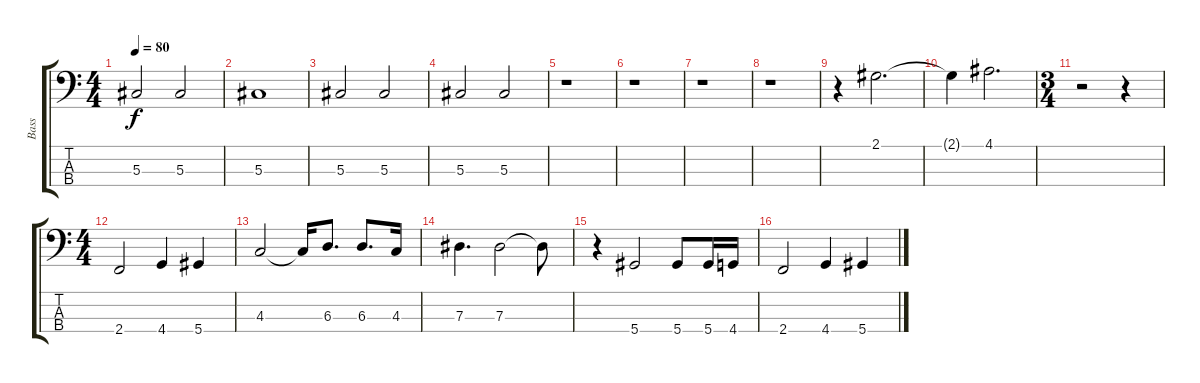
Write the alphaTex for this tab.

\track ("Bass" "Bass") {instrument electricbasspick}
\staff {score tabs}
\tuning (Gb2 Db2 Ab1 Eb1) {hide}
\ts (4 4)
\tempo 80
\clef f4
\ks c
5.3.2{dy f} 5.3.2 |
5.3.1 |
5.3.2 5.3.2 |
5.3.2 5.3.2 |
r.1 |
r.1 |
r.1 |
r.1 |
r.4 2.1.2{d} |
2.1{t}.4 4.1.2{d} |
\ts (3 4)
r.2 r.4 |
\ts (4 4)
2.4.2 4.4.4 5.4.4 |
4.3.2 4.3{t}.16 6.3.8{d} 6.3.8{d} 4.3.16 |
7.3.4{d} 7.3.2 7.3{t}.8 |
r.4 5.4.2 5.4.8 5.4.16 4.4.16 |
2.4.2 4.4.4 5.4.4
